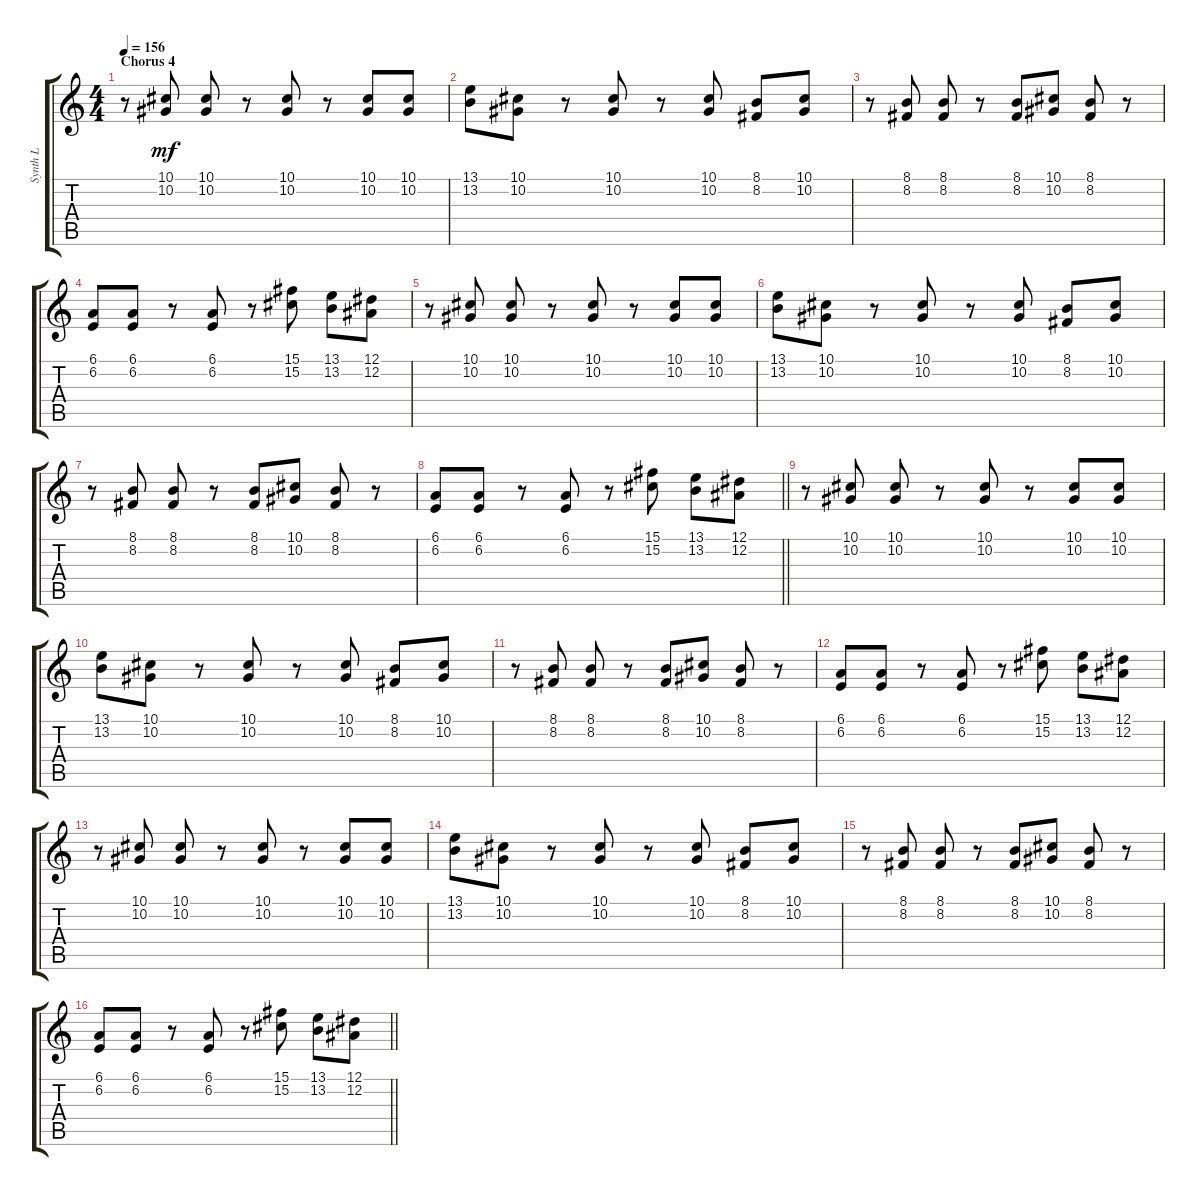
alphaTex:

\track ("Synth L" "Synth L") {instrument lead2sawtooth}
\staff {score tabs}
\tuning (Eb4 Bb3 Gb3 Db3 Ab2 Eb2) {hide}
\ts (4 4)
\section ("" "Chorus 4")
\tempo 156
\clef g2
\ks c
r.8{dy mf} (10.1 10.2).8 (10.1 10.2).8 r.8 (10.1 10.2).8 r.8 (10.1 10.2).8 (10.1 10.2).8 |
(13.1 13.2).8 (10.1 10.2).8 r.8 (10.1 10.2).8 r.8 (10.1 10.2).8 (8.1 8.2).8 (10.1 10.2).8 |
r.8 (8.1 8.2).8 (8.1 8.2).8 r.8 (8.1 8.2).8 (10.1 10.2).8 (8.1 8.2).8 r.8 |
(6.1 6.2).8 (6.1 6.2).8 r.8 (6.1 6.2).8 r.8 (15.1 15.2).8 (13.1 13.2).8 (12.1 12.2).8 |
r.8 (10.1 10.2).8 (10.1 10.2).8 r.8 (10.1 10.2).8 r.8 (10.1 10.2).8 (10.1 10.2).8 |
(13.1 13.2).8 (10.1 10.2).8 r.8 (10.1 10.2).8 r.8 (10.1 10.2).8 (8.1 8.2).8 (10.1 10.2).8 |
r.8 (8.1 8.2).8 (8.1 8.2).8 r.8 (8.1 8.2).8 (10.1 10.2).8 (8.1 8.2).8 r.8 |
\barLineRight lightlight
(6.1 6.2).8 (6.1 6.2).8 r.8 (6.1 6.2).8 r.8 (15.1 15.2).8 (13.1 13.2).8 (12.1 12.2).8 |
r.8 (10.1 10.2).8 (10.1 10.2).8 r.8 (10.1 10.2).8 r.8 (10.1 10.2).8 (10.1 10.2).8 |
(13.1 13.2).8 (10.1 10.2).8 r.8 (10.1 10.2).8 r.8 (10.1 10.2).8 (8.1 8.2).8 (10.1 10.2).8 |
r.8 (8.1 8.2).8 (8.1 8.2).8 r.8 (8.1 8.2).8 (10.1 10.2).8 (8.1 8.2).8 r.8 |
(6.1 6.2).8 (6.1 6.2).8 r.8 (6.1 6.2).8 r.8 (15.1 15.2).8 (13.1 13.2).8 (12.1 12.2).8 |
r.8 (10.1 10.2).8 (10.1 10.2).8 r.8 (10.1 10.2).8 r.8 (10.1 10.2).8 (10.1 10.2).8 |
(13.1 13.2).8 (10.1 10.2).8 r.8 (10.1 10.2).8 r.8 (10.1 10.2).8 (8.1 8.2).8 (10.1 10.2).8 |
r.8 (8.1 8.2).8 (8.1 8.2).8 r.8 (8.1 8.2).8 (10.1 10.2).8 (8.1 8.2).8 r.8 |
\barLineRight lightlight
(6.1 6.2).8 (6.1 6.2).8 r.8 (6.1 6.2).8 r.8 (15.1 15.2).8 (13.1 13.2).8 (12.1 12.2).8
